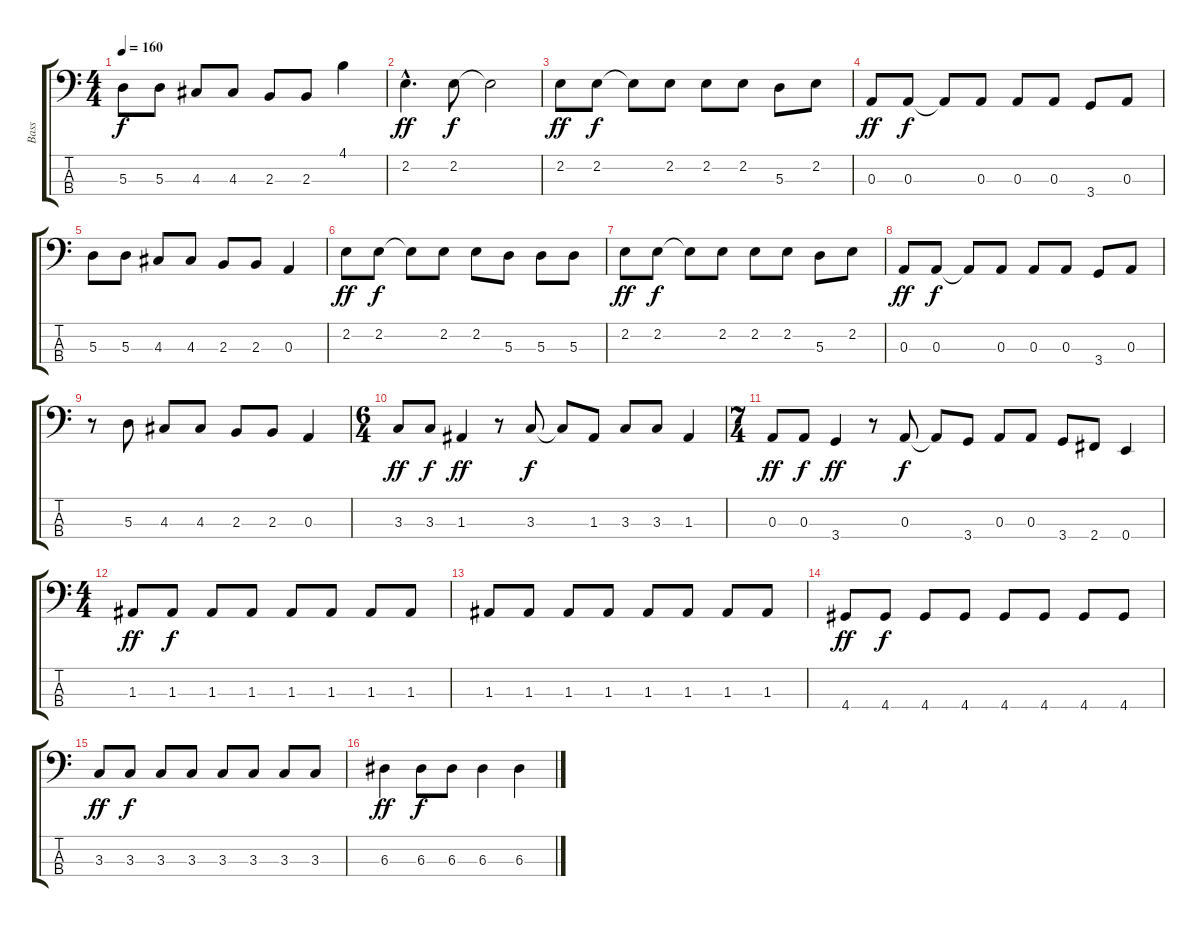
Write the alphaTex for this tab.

\track ("Bass" "Bass") {instrument electricbasspick}
\staff {score tabs}
\tuning (G2 D2 A1 E1) {hide}
\ts (4 4)
\tempo 160
\clef f4
\ks c
5.3.8{dy f} 5.3.8 4.3.8 4.3.8 2.3.8 2.3.8 4.1.4 |
2.2{hac}.4{d dy ff} 2.2.8{dy f} 2.2{t}.2 |
2.2.8{dy ff} 2.2.8{dy f} 2.2{t}.8 2.2.8 2.2.8 2.2.8 5.3.8 2.2.8 |
0.3.8{dy ff} 0.3.8{dy f} 0.3{t}.8 0.3.8 0.3.8 0.3.8 3.4.8 0.3.8 |
5.3.8 5.3.8 4.3.8 4.3.8 2.3.8 2.3.8 0.3.4 |
2.2.8{dy ff} 2.2.8{dy f} 2.2{t}.8 2.2.8 2.2.8 5.3.8 5.3.8 5.3.8 |
2.2.8{dy ff} 2.2.8{dy f} 2.2{t}.8 2.2.8 2.2.8 2.2.8 5.3.8 2.2.8 |
0.3.8{dy ff} 0.3.8{dy f} 0.3{t}.8 0.3.8 0.3.8 0.3.8 3.4.8 0.3.8 |
r.8 5.3.8 4.3.8 4.3.8 2.3.8 2.3.8 0.3.4 |
\ts (6 4)
3.3.8{dy ff} 3.3.8{dy f} 1.3.4{dy ff} r.8 3.3.8{dy f} 3.3{t}.8 1.3.8 3.3.8 3.3.8 1.3.4 |
\ts (7 4)
0.3.8{dy ff} 0.3.8{dy f} 3.4.4{dy ff} r.8 0.3.8{dy f} 0.3{t}.8 3.4.8 0.3.8 0.3.8 3.4.8 2.4.8 0.4.4 |
\ts (4 4)
1.3.8{dy ff} 1.3.8{dy f} 1.3.8 1.3.8 1.3.8 1.3.8 1.3.8 1.3.8 |
1.3.8 1.3.8 1.3.8 1.3.8 1.3.8 1.3.8 1.3.8 1.3.8 |
4.4.8{dy ff} 4.4.8{dy f} 4.4.8 4.4.8 4.4.8 4.4.8 4.4.8 4.4.8 |
3.3.8{dy ff} 3.3.8{dy f} 3.3.8 3.3.8 3.3.8 3.3.8 3.3.8 3.3.8 |
6.3.4{dy ff} 6.3.8{dy f} 6.3.8 6.3.4 6.3.4
